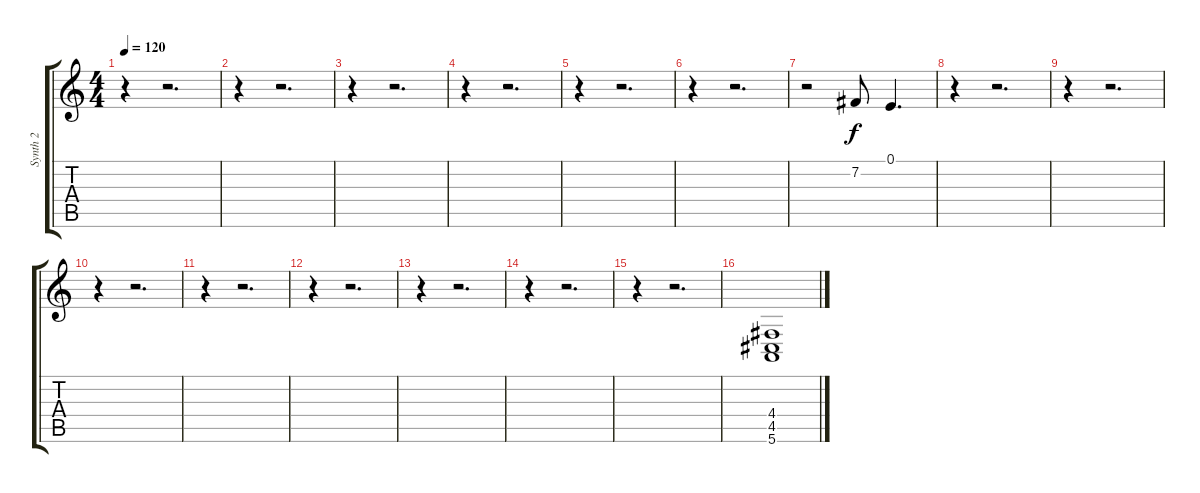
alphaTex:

\track ("Synth 2" "Synth 2") {instrument pad1newage}
\staff {score tabs}
\tuning (E4 B3 G3 D3 A2 E2) {hide}
\ts (4 4)
\tempo 120
\clef g2
\ks c
r.4{dy f} r.2{d} |
r.4 r.2{d} |
r.4 r.2{d} |
r.4 r.2{d} |
r.4 r.2{d} |
r.4 r.2{d} |
r.2 7.2.8 0.1.4{d} |
r.4 r.2{d} |
r.4 r.2{d} |
r.4 r.2{d} |
r.4 r.2{d} |
r.4 r.2{d} |
r.4 r.2{d} |
r.4 r.2{d} |
r.4 r.2{d} |
(4.4 4.5 5.6).1
